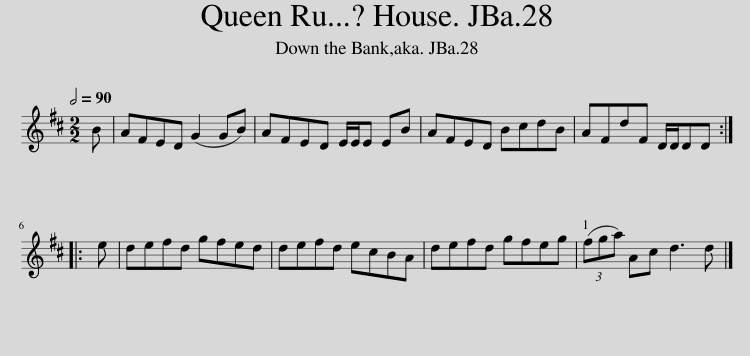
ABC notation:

X:1
L:1/8
Q:1/2=90
M:2/2
I:linebreak $
K:D
V:1 treble
V:1
 B | AFED (G2 GB) | AFED E/E/E EB | AFED BcdB | AFdF D/D/DD ::$ %5
 e | defd gfed | defd ecBA | defd gfeg | (3(fga) Ac d3 d |] %10
